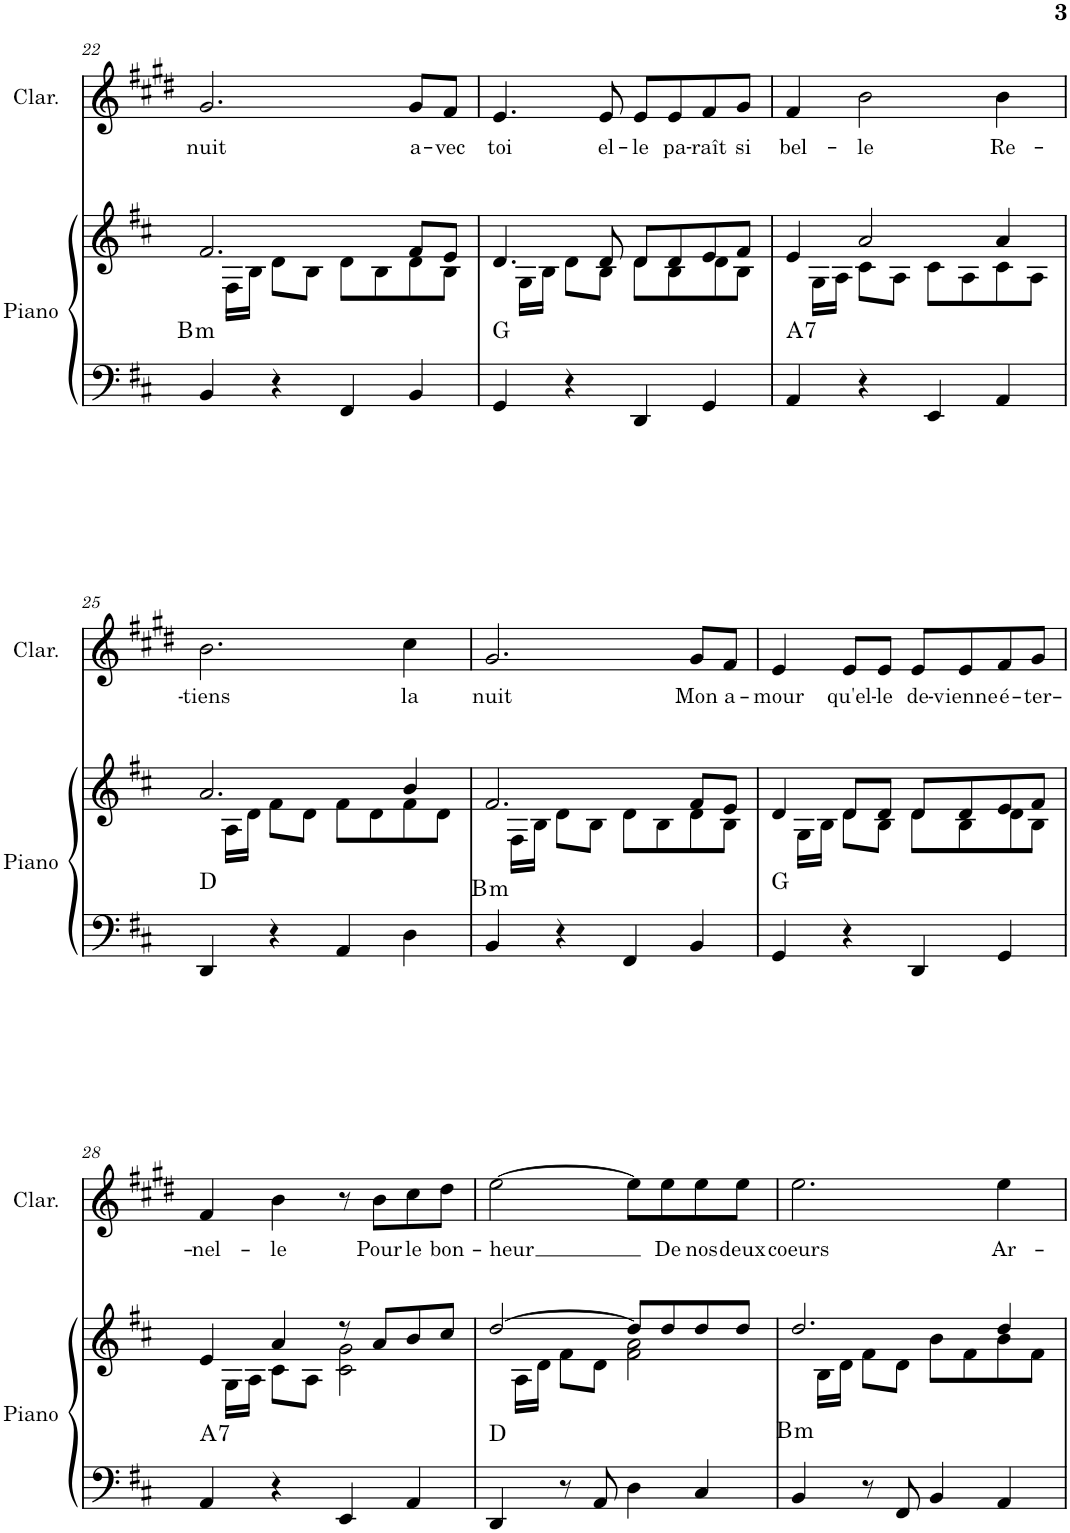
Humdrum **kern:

**kern	**kern	**kern	**text
*part2	*part2	*part1	*part1
*staff3	*staff2	*staff1	*staff1
*I"Piano	*	*I"Clarinette	*
*I'Piano	*	*I'Clar.	*
!!LO:PB:g=z
*clefF4	*clefG2	*clefG2	*
*	*	*Trd1c2	*
*k[f#c#]	*k[f#c#]	*k[f#c#g#d#]	*
*M4/4	*M4/4	*M4/4	*
*met(c)	*met(c)	*met(c)	*
=22	=22	=22	=22
*	*^	*	*
!	!	!	!	!LO:LY:b
4BB/	2.f#/	8ryy	2.g#/	nuit
.	.	16F#\LL	.	.
.	.	16B\JJ	.	.
4r	.	8d\L	.	.
.	.	8B\J	.	.
4FF#/	.	8d\L	.	.
.	.	8B\	.	.
!	!	!	!	!LO:LY:b
4BB/	8f#/L	8d\	8g#/L	a-
!	!	!	!	!LO:LY:b
.	8e/J	8B\J	8f#/J	-vec
=23	=23	=23	=23	=23
!	!	!	!	!LO:LY:b
4GG/	4.d/	8ryy	4.e/	toi
.	.	16G\LL	.	.
.	.	16B\JJ	.	.
4r	.	8d\L	.	.
!	!	!	!	!LO:LY:b
.	8d/	8B\J	8e/	el-
!	!	!	!	!LO:LY:b
4DD/	8d/L	8d\L	8e/L	-le
!	!	!	!	!LO:LY:b
.	8d/	8B\	8e/	pa-
!	!	!	!	!LO:LY:b
4GG/	8e/	8d\	8f#/	-raît
!	!	!	!	!LO:LY:b
.	8f#/J	8B\J	8g#/J	si
=24	=24	=24	=24	=24
!	!	!	!	!LO:LY:b
4AA/	4e/	8ryy	4f#/	bel-
.	.	16G\LL	.	.
.	.	16A\JJ	.	.
!	!	!	!	!LO:LY:b
4r	2a/	8c#\L	2b\	-le
.	.	8A\J	.	.
4EE/	.	8c#\L	.	.
.	.	8A\	.	.
!	!	!	!	!LO:LY:b
4AA/	4a/	8c#\	4b\	Re-
.	.	8A\J	.	.
!!LO:LB:g=z
=25	=25	=25	=25	=25
!	!	!	!	!LO:LY:b
4DD/	2.a/	8ryy	2.b\	-tiens
.	.	16A\LL	.	.
.	.	16d\JJ	.	.
4r	.	8f#\L	.	.
.	.	8d\J	.	.
4AA/	.	8f#\L	.	.
.	.	8d\	.	.
!	!	!	!	!LO:LY:b
4D\	4b/	8f#\	4cc#\	la
.	.	8d\J	.	.
=26	=26	=26	=26	=26
!	!	!	!	!LO:LY:b
4BB/	2.f#/	8ryy	2.g#/	nuit
.	.	16F#\LL	.	.
.	.	16B\JJ	.	.
4r	.	8d\L	.	.
.	.	8B\J	.	.
4FF#/	.	8d\L	.	.
.	.	8B\	.	.
!	!	!	!	!LO:LY:b
4BB/	8f#/L	8d\	8g#/L	Mon
!	!	!	!	!LO:LY:b
.	8e/J	8B\J	8f#/J	a-
=27	=27	=27	=27	=27
!	!	!	!	!LO:LY:b
4GG/	4d/	8ryy	4e/	-mour
.	.	16G\LL	.	.
.	.	16B\JJ	.	.
!	!	!	!	!LO:LY:b
4r	8d/L	8d\L	8e/L	qu'el-
!	!	!	!	!LO:LY:b
.	8d/J	8B\J	8e/J	-le
!	!	!	!	!LO:LY:b
4DD/	8d/L	8d\L	8e/L	de-
!	!	!	!	!LO:LY:b
.	8d/	8B\	8e/	-vienne
!	!	!	!	!LO:LY:b
4GG/	8e/	8d\	8f#/	é-
!	!	!	!	!LO:LY:b
.	8f#/J	8B\J	8g#/J	-ter-
!!LO:LB:g=z
=28	=28	=28	=28	=28
!	!	!	!	!LO:LY:b
4AA/	4e/	8ryy	4f#/	-nel-
.	.	16G\LL	.	.
.	.	16A\JJ	.	.
!	!	!	!	!LO:LY:b
4r	4a/	8c#\L	4b\	-le
.	.	8A\J	.	.
4EE/	8r	2c#\ 2g\	8r	.
!	!	!	!	!LO:LY:b
.	8a/L	.	8b\L	Pour
!	!	!	!	!LO:LY:b
4AA/	8b/	.	8cc#\	le
!	!	!	!	!LO:LY:b
.	8cc#/J	.	8dd#\J	bon-
=29	=29	=29	=29	=29
!	!	!	!	!LO:LY:b
4DD/	[2dd/	8ryy	[2ee\	-heur
.	.	16A\LL	.	.
.	.	16d\JJ	.	.
8r	.	8f#\L	.	.
8AA/	.	8d\J	.	.
4D\	8dd/L]	2f#\ 2a\	8ee\L]	.
!	!	!	!	!LO:LY:b
.	8dd/	.	8ee\	De
!	!	!	!	!LO:LY:b
4C#/	8dd/	.	8ee\	nos
!	!	!	!	!LO:LY:b
.	8dd/J	.	8ee\J	deux
=30	=30	=30	=30	=30
!	!	!	!	!LO:LY:b
4BB/	2.dd/	8ryy	2.ee\	coeurs
.	.	16B\LL	.	.
.	.	16d\JJ	.	.
8r	.	8f#\L	.	.
8FF#/	.	8d\J	.	.
4BB/	.	8b\L	.	.
.	.	8f#\	.	.
!	!	!	!	!LO:LY:b
4AA/	4dd/	8b\	4ee\	Ar-
.	.	8f#\J	.	.
*	*v	*v	*	*
=	=	=	=
*-	*-	*-	*-
